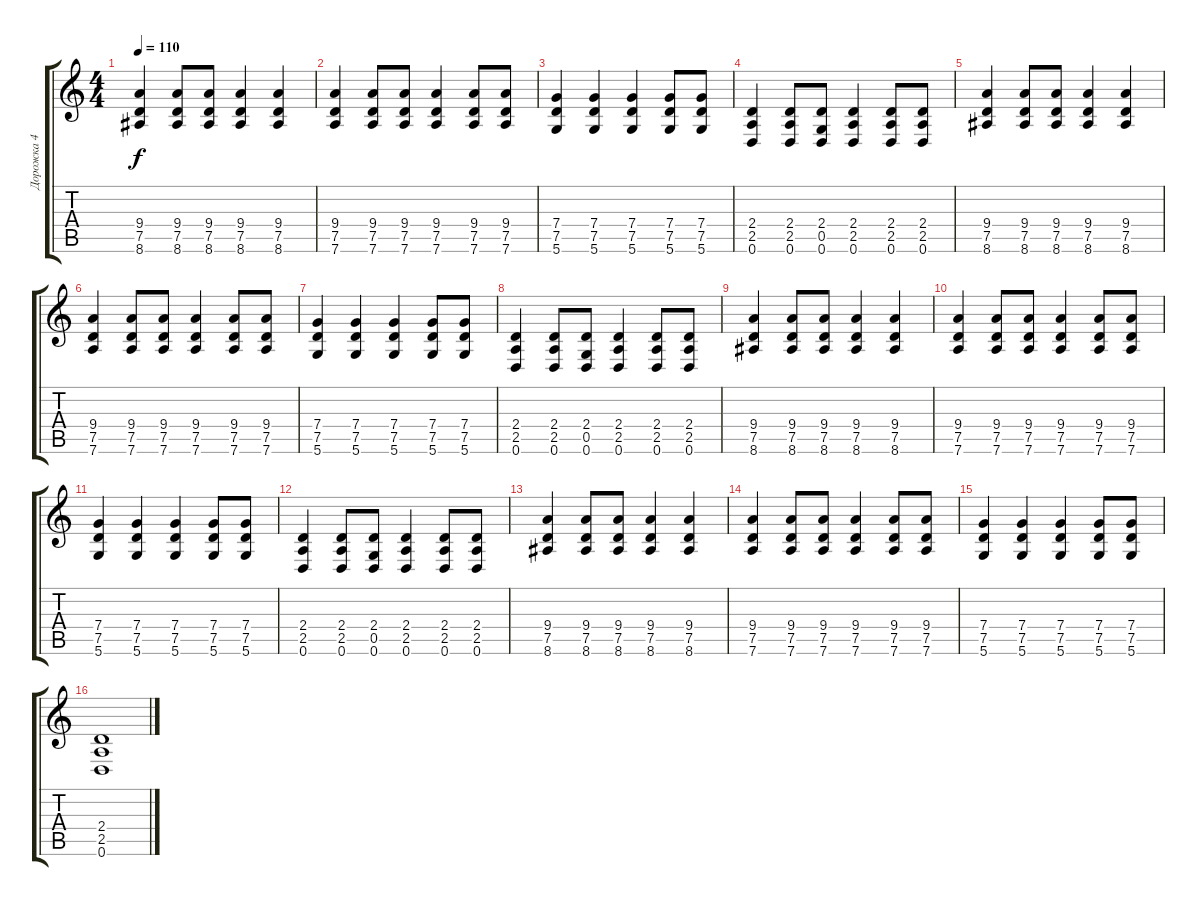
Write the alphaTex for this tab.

\track ("Дорожка 4" "Дорожка 4") {instrument distortionguitar}
\staff {score tabs}
\tuning (D4 A3 F3 C3 G2 D2) {hide}
\ts (4 4)
\tempo 110
\clef g2
\ks c
(9.4 7.5 8.6).4{dy f} (9.4 7.5 8.6).8 (9.4 7.5 8.6).8 (9.4 7.5 8.6).4 (9.4 7.5 8.6).4 |
(9.4 7.5 7.6).4 (9.4 7.5 7.6).8 (9.4 7.5 7.6).8 (9.4 7.5 7.6).4 (9.4 7.5 7.6).8 (9.4 7.5 7.6).8 |
(7.4 7.5 5.6).4 (7.4 7.5 5.6).4 (7.4 7.5 5.6).4 (7.4 7.5 5.6).8 (7.4 7.5 5.6).8 |
(2.4 2.5 0.6).4 (2.4 2.5 0.6).8 (2.4 0.5 0.6).8 (2.4 2.5 0.6).4 (2.4 2.5 0.6).8 (2.4 2.5 0.6).8 |
(9.4 7.5 8.6).4 (9.4 7.5 8.6).8 (9.4 7.5 8.6).8 (9.4 7.5 8.6).4 (9.4 7.5 8.6).4 |
(9.4 7.5 7.6).4 (9.4 7.5 7.6).8 (9.4 7.5 7.6).8 (9.4 7.5 7.6).4 (9.4 7.5 7.6).8 (9.4 7.5 7.6).8 |
(7.4 7.5 5.6).4 (7.4 7.5 5.6).4 (7.4 7.5 5.6).4 (7.4 7.5 5.6).8 (7.4 7.5 5.6).8 |
(2.4 2.5 0.6).4 (2.4 2.5 0.6).8 (2.4 0.5 0.6).8 (2.4 2.5 0.6).4 (2.4 2.5 0.6).8 (2.4 2.5 0.6).8 |
(9.4 7.5 8.6).4 (9.4 7.5 8.6).8 (9.4 7.5 8.6).8 (9.4 7.5 8.6).4 (9.4 7.5 8.6).4 |
(9.4 7.5 7.6).4 (9.4 7.5 7.6).8 (9.4 7.5 7.6).8 (9.4 7.5 7.6).4 (9.4 7.5 7.6).8 (9.4 7.5 7.6).8 |
(7.4 7.5 5.6).4 (7.4 7.5 5.6).4 (7.4 7.5 5.6).4 (7.4 7.5 5.6).8 (7.4 7.5 5.6).8 |
(2.4 2.5 0.6).4 (2.4 2.5 0.6).8 (2.4 0.5 0.6).8 (2.4 2.5 0.6).4 (2.4 2.5 0.6).8 (2.4 2.5 0.6).8 |
(9.4 7.5 8.6).4 (9.4 7.5 8.6).8 (9.4 7.5 8.6).8 (9.4 7.5 8.6).4 (9.4 7.5 8.6).4 |
(9.4 7.5 7.6).4 (9.4 7.5 7.6).8 (9.4 7.5 7.6).8 (9.4 7.5 7.6).4 (9.4 7.5 7.6).8 (9.4 7.5 7.6).8 |
(7.4 7.5 5.6).4 (7.4 7.5 5.6).4 (7.4 7.5 5.6).4 (7.4 7.5 5.6).8 (7.4 7.5 5.6).8 |
(2.4 2.5 0.6).1
